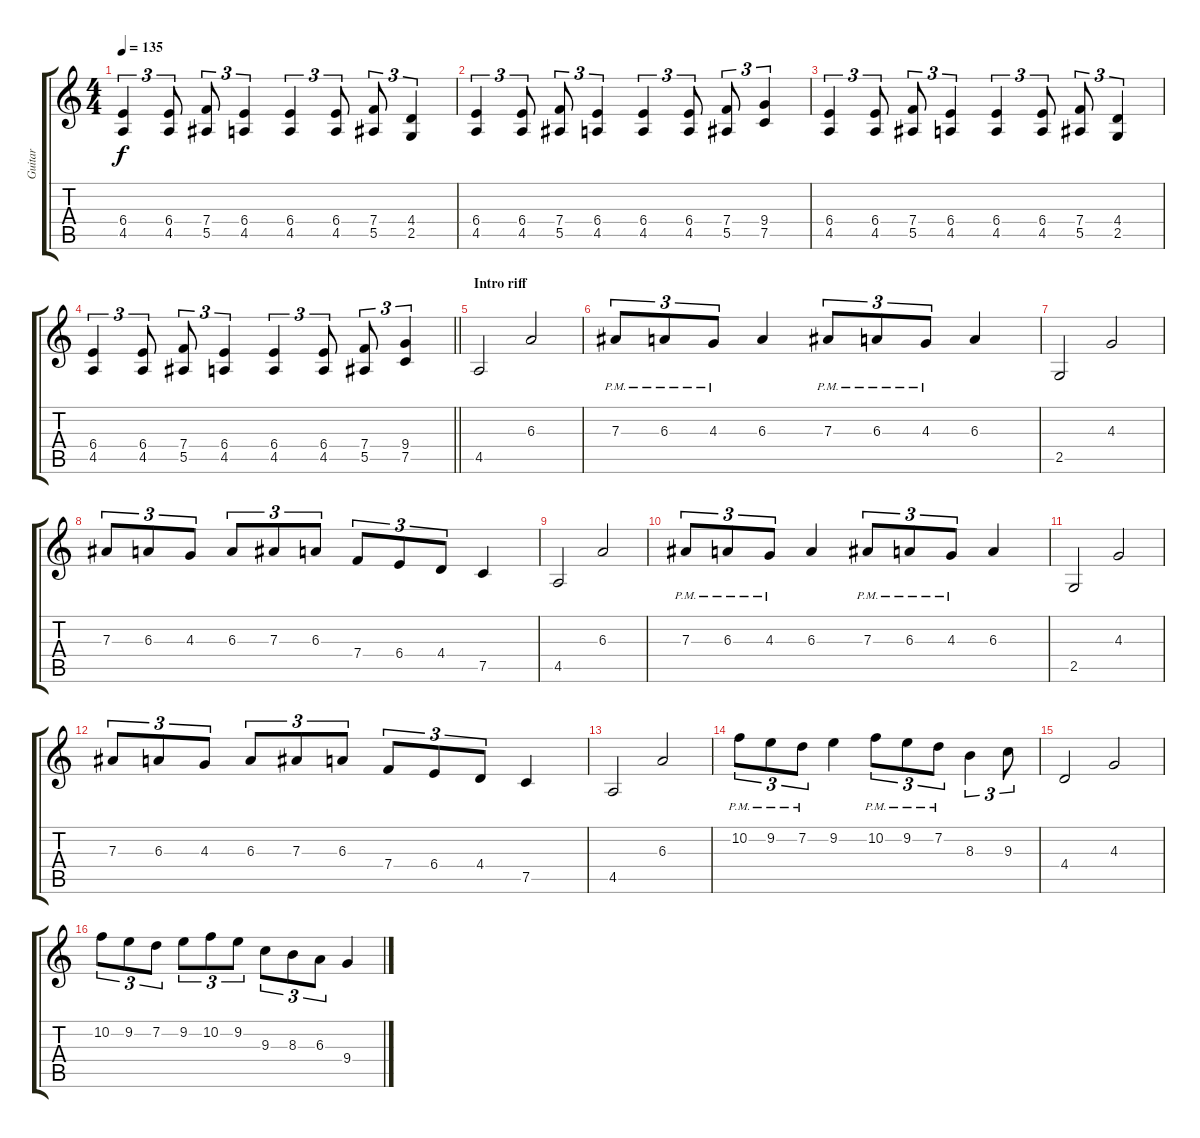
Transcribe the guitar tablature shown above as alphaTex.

\track ("Guitar" "Guitar") {instrument distortionguitar}
\staff {score tabs}
\tuning (C4 G3 Eb3 Bb2 F2 C2) {hide}
\ts (4 4)
\tempo 135
\clef g2
\ks c
(6.4 4.5).4{tu (3 2) dy f} (6.4 4.5).8{tu (3 2)} (7.4 5.5).8{tu (3 2)} (6.4 4.5).4{tu (3 2)} (6.4 4.5).4{tu (3 2)} (6.4 4.5).8{tu (3 2)} (7.4 5.5).8{tu (3 2)} (4.4 2.5).4{tu (3 2)} |
(6.4 4.5).4{tu (3 2)} (6.4 4.5).8{tu (3 2)} (7.4 5.5).8{tu (3 2)} (6.4 4.5).4{tu (3 2)} (6.4 4.5).4{tu (3 2)} (6.4 4.5).8{tu (3 2)} (7.4 5.5).8{tu (3 2)} (9.4 7.5).4{tu (3 2)} |
(6.4 4.5).4{tu (3 2)} (6.4 4.5).8{tu (3 2)} (7.4 5.5).8{tu (3 2)} (6.4 4.5).4{tu (3 2)} (6.4 4.5).4{tu (3 2)} (6.4 4.5).8{tu (3 2)} (7.4 5.5).8{tu (3 2)} (4.4 2.5).4{tu (3 2)} |
\barLineRight lightlight
(6.4 4.5).4{tu (3 2)} (6.4 4.5).8{tu (3 2)} (7.4 5.5).8{tu (3 2)} (6.4 4.5).4{tu (3 2)} (6.4 4.5).4{tu (3 2)} (6.4 4.5).8{tu (3 2)} (7.4 5.5).8{tu (3 2)} (9.4 7.5).4{tu (3 2)} |
\section ("" "Intro riff")
4.5.2 6.3.2 |
7.3{pm}.8{tu (3 2)} 6.3{pm}.8{tu (3 2)} 4.3{pm}.8{tu (3 2)} 6.3.4 7.3{pm}.8{tu (3 2)} 6.3{pm}.8{tu (3 2)} 4.3{pm}.8{tu (3 2)} 6.3.4 |
2.5.2 4.3.2 |
7.3.8{tu (3 2)} 6.3.8{tu (3 2)} 4.3.8{tu (3 2)} 6.3.8{tu (3 2)} 7.3.8{tu (3 2)} 6.3.8{tu (3 2)} 7.4.8{tu (3 2)} 6.4.8{tu (3 2)} 4.4.8{tu (3 2)} 7.5.4 |
4.5.2 6.3.2 |
7.3{pm}.8{tu (3 2)} 6.3{pm}.8{tu (3 2)} 4.3{pm}.8{tu (3 2)} 6.3.4 7.3{pm}.8{tu (3 2)} 6.3{pm}.8{tu (3 2)} 4.3{pm}.8{tu (3 2)} 6.3.4 |
2.5.2 4.3.2 |
7.3.8{tu (3 2)} 6.3.8{tu (3 2)} 4.3.8{tu (3 2)} 6.3.8{tu (3 2)} 7.3.8{tu (3 2)} 6.3.8{tu (3 2)} 7.4.8{tu (3 2)} 6.4.8{tu (3 2)} 4.4.8{tu (3 2)} 7.5.4 |
4.5.2 6.3.2 |
10.2{pm}.8{tu (3 2)} 9.2{pm}.8{tu (3 2)} 7.2{pm}.8{tu (3 2)} 9.2.4 10.2{pm}.8{tu (3 2)} 9.2{pm}.8{tu (3 2)} 7.2{pm}.8{tu (3 2)} 8.3.4{tu (3 2)} 9.3.8{tu (3 2)} |
4.4.2 4.3.2 |
10.2.8{tu (3 2)} 9.2.8{tu (3 2)} 7.2.8{tu (3 2)} 9.2.8{tu (3 2)} 10.2.8{tu (3 2)} 9.2.8{tu (3 2)} 9.3.8{tu (3 2)} 8.3.8{tu (3 2)} 6.3.8{tu (3 2)} 9.4.4
